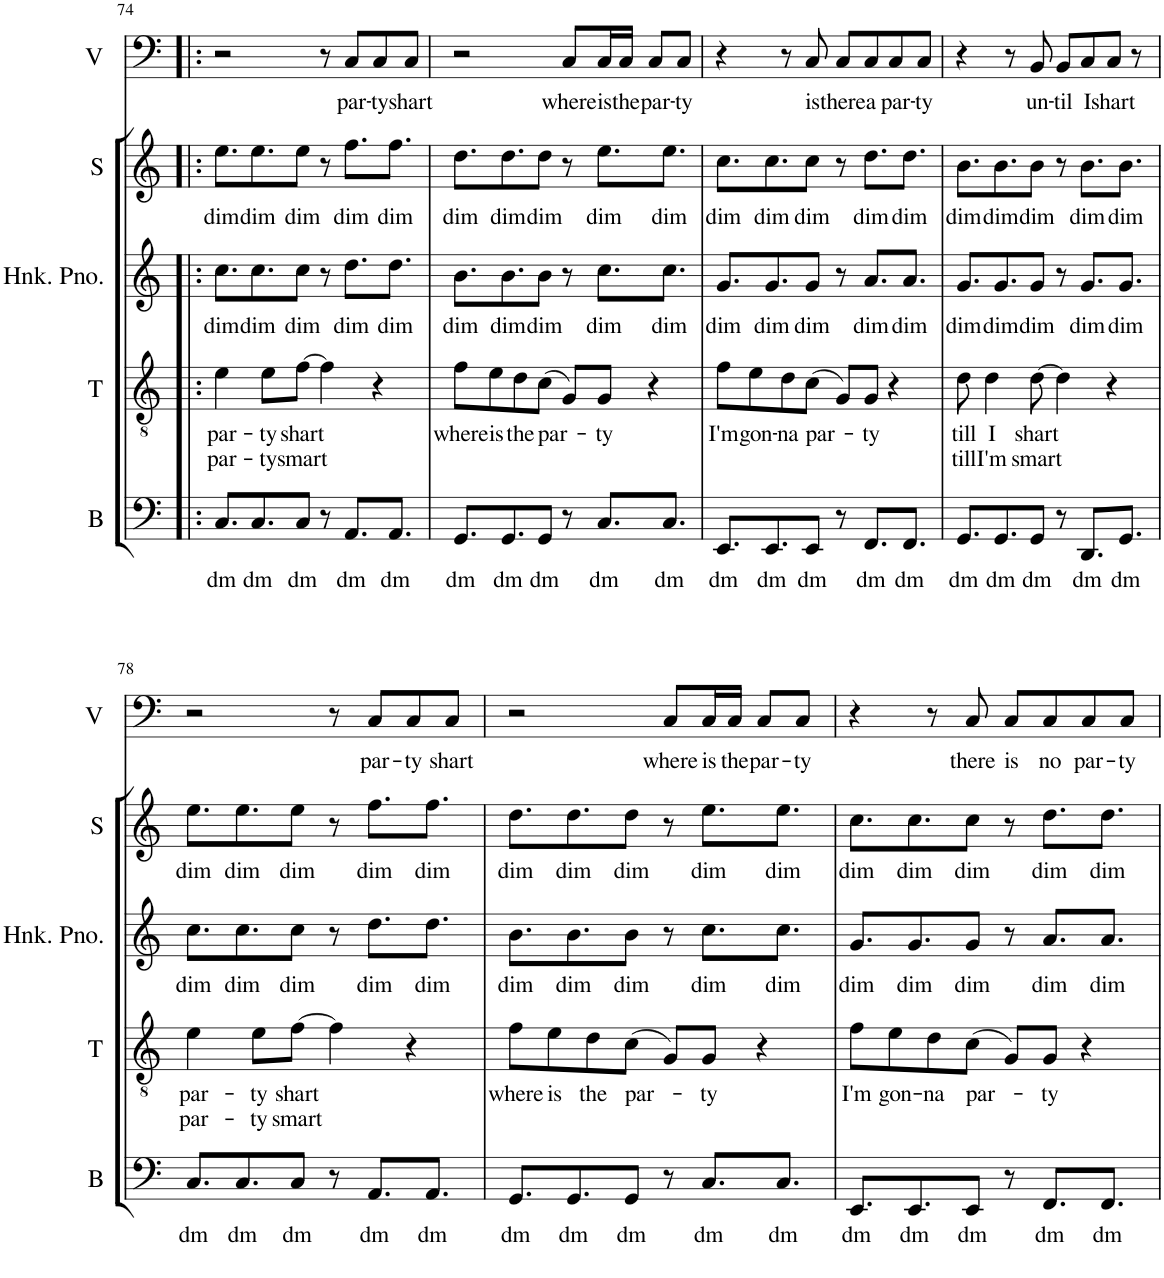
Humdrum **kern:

**kern	**text	**kern	**text	**text	**kern	**text	**kern	**text	**kern	**text
*part5	*part5	*part4	*part4	*part4	*part3	*part3	*part2	*part2	*part1	*part1
*staff5	*staff5	*staff4	*staff4	*staff4	*staff3	*staff3	*staff2	*staff2	*staff1	*staff1
*I"Bass	*	*I"Tenor	*	*	*I"Alto	*	*I"Soprano	*	*I"Voice	*
*I'B	*	*I'T	*	*	*I'A	*	*I'S	*	*I'V	*
!!LO:PB:g=z
*clefF4	*	*clefGv2	*	*	*clefG2	*	*clefG2	*	*clefF4	*
*	*	*Trd8c14	*	*	*	*	*	*	*	*
*k[]	*	*k[]	*	*	*k[]	*	*k[]	*	*k[]	*
*M4/4	*	*M4/4	*	*	*M4/4	*	*M4/4	*	*M4/4	*
=74!|:	=74!|:	=74!|:	=74!|:	=74!|:	=74!|:	=74!|:	=74!|:	=74!|:	=74!|:	=74!|:
!	!LO:LY:b	!	!LO:LY:b	!LO:LY:b	!	!LO:LY:b	!	!LO:LY:b	!	!
8.C/L	dm	4e\	par-	par-	8.cc\L	dim	8.ee\L	dim	2r	.
!	!LO:LY:b	!	!	!	!	!LO:LY:b	!	!LO:LY:b	!	!
8.C/	dm	.	.	.	8.cc\	dim	8.ee\	dim	.	.
!	!	!	!LO:LY:b	!LO:LY:b	!	!	!	!	!	!
.	.	8e\L	-ty	-ty	.	.	.	.	.	.
!	!LO:LY:b	!	!LO:LY:b	!LO:LY:b	!	!LO:LY:b	!	!LO:LY:b	!	!
8C/J	dm	[8f\J	shart	smart	8cc\J	dim	8ee\J	dim	.	.
8r	.	4f\]	.	.	8r	.	8r	.	8r	.
!	!LO:LY:b	!	!	!	!	!LO:LY:b	!	!LO:LY:b	!	!LO:LY:b
8.AA/L	dm	.	.	.	8.dd\L	dim	8.ff\L	dim	8C/L	par-
!	!	!	!	!	!	!	!	!	!	!LO:LY:b
.	.	4r	.	.	.	.	.	.	8C/	-ty
!	!LO:LY:b	!	!	!	!	!LO:LY:b	!	!LO:LY:b	!	!
8.AA/J	dm	.	.	.	8.dd\J	dim	8.ff\J	dim	.	.
!	!	!	!	!	!	!	!	!	!	!LO:LY:b
.	.	.	.	.	.	.	.	.	8C/J	shart
=75	=75	=75	=75	=75	=75	=75	=75	=75	=75	=75
!	!LO:LY:b	!	!LO:LY:b	!	!	!LO:LY:b	!	!LO:LY:b	!	!
8.GG/L	dm	8f\L	where	.	8.b\L	dim	8.dd\L	dim	2r	.
!	!	!	!LO:LY:b	!	!	!	!	!	!	!
.	.	8e\	is	.	.	.	.	.	.	.
!	!LO:LY:b	!	!	!	!	!LO:LY:b	!	!LO:LY:b	!	!
8.GG/	dm	.	.	.	8.b\	dim	8.dd\	dim	.	.
!	!	!	!LO:LY:b	!	!	!	!	!	!	!
.	.	8d\	the	.	.	.	.	.	.	.
!	!LO:LY:b	!	!LO:LY:b	!	!	!LO:LY:b	!	!LO:LY:b	!	!
8GG/J	dm	(8c\J	par-	.	8b\J	dim	8dd\J	dim	.	.
!	!	!	!	!	!	!	!	!	!	!LO:LY:b
8r	.	8G/L)	.	.	8r	.	8r	.	8C/L	where
!	!LO:LY:b	!	!LO:LY:b	!	!	!LO:LY:b	!	!LO:LY:b	!	!LO:LY:b
8.C/L	dm	8G/J	-ty	.	8.cc\L	dim	8.ee\L	dim	16C/L	is
!	!	!	!	!	!	!	!	!	!	!LO:LY:b
.	.	.	.	.	.	.	.	.	16C/JJ	the
!	!	!	!	!	!	!	!	!	!	!LO:LY:b
.	.	4r	.	.	.	.	.	.	8C/L	par-
!	!LO:LY:b	!	!	!	!	!LO:LY:b	!	!LO:LY:b	!	!
8.C/J	dm	.	.	.	8.cc\J	dim	8.ee\J	dim	.	.
!	!	!	!	!	!	!	!	!	!	!LO:LY:b
.	.	.	.	.	.	.	.	.	8C/J	-ty
=76	=76	=76	=76	=76	=76	=76	=76	=76	=76	=76
!	!LO:LY:b	!	!LO:LY:b	!	!	!LO:LY:b	!	!LO:LY:b	!	!
8.EE/L	dm	8f\L	I'm	.	8.g/L	dim	8.cc\L	dim	4r	.
!	!	!	!LO:LY:b	!	!	!	!	!	!	!
.	.	8e\	gon-	.	.	.	.	.	.	.
!	!LO:LY:b	!	!	!	!	!LO:LY:b	!	!LO:LY:b	!	!
8.EE/	dm	.	.	.	8.g/	dim	8.cc\	dim	.	.
!	!	!	!LO:LY:b	!	!	!	!	!	!	!
.	.	8d\	-na	.	.	.	.	.	8r	.
!	!LO:LY:b	!	!LO:LY:b	!	!	!LO:LY:b	!	!LO:LY:b	!	!LO:LY:b
8EE/J	dm	(8c\J	par-	.	8g/J	dim	8cc\J	dim	8C/	is
!	!	!	!	!	!	!	!	!	!	!LO:LY:b
8r	.	8G/L)	.	.	8r	.	8r	.	8C/L	there
!	!LO:LY:b	!	!LO:LY:b	!	!	!LO:LY:b	!	!LO:LY:b	!	!LO:LY:b
8.FF/L	dm	8G/J	-ty	.	8.a/L	dim	8.dd\L	dim	8C/	a
!	!	!	!	!	!	!	!	!	!	!LO:LY:b
.	.	4r	.	.	.	.	.	.	8C/	-par-
!	!LO:LY:b	!	!	!	!	!LO:LY:b	!	!LO:LY:b	!	!
8.FF/J	dm	.	.	.	8.a/J	dim	8.dd\J	dim	.	.
!	!	!	!	!	!	!	!	!	!	!LO:LY:b
.	.	.	.	.	.	.	.	.	8C/J	-ty
=77	=77	=77	=77	=77	=77	=77	=77	=77	=77	=77
!	!LO:LY:b	!	!LO:LY:b	!LO:LY:b	!	!LO:LY:b	!	!LO:LY:b	!	!
8.GG/L	dm	8d\	till	till	8.g/L	dim	8.b\L	dim	4r	.
!	!	!	!LO:LY:b	!LO:LY:b	!	!	!	!	!	!
.	.	4d\	I	I'm	.	.	.	.	.	.
!	!LO:LY:b	!	!	!	!	!LO:LY:b	!	!LO:LY:b	!	!
8.GG/	dm	.	.	.	8.g/	dim	8.b\	dim	.	.
.	.	.	.	.	.	.	.	.	8r	.
!	!LO:LY:b	!	!LO:LY:b	!LO:LY:b	!	!LO:LY:b	!	!LO:LY:b	!	!LO:LY:b
8GG/J	dm	[8d\	shart	smart	8g/J	dim	8b\J	dim	8BB/	un-
!	!	!	!	!	!	!	!	!	!	!LO:LY:b
8r	.	4d\]	.	.	8r	.	8r	.	8BB/L	-til
!	!LO:LY:b	!	!	!	!	!LO:LY:b	!	!LO:LY:b	!	!LO:LY:b
8.DD/L	dm	.	.	.	8.g/L	dim	8.b\L	dim	8C/	I
!	!	!	!	!	!	!	!	!	!	!LO:LY:b
.	.	4r	.	.	.	.	.	.	8C/J	shart
!	!LO:LY:b	!	!	!	!	!LO:LY:b	!	!LO:LY:b	!	!
8.GG/J	dm	.	.	.	8.g/J	dim	8.b\J	dim	.	.
.	.	.	.	.	.	.	.	.	8r	.
!!LO:LB:g=z
=78	=78	=78	=78	=78	=78	=78	=78	=78	=78	=78
!	!LO:LY:b	!	!LO:LY:b	!LO:LY:b	!	!LO:LY:b	!	!LO:LY:b	!	!
8.C/L	dm	4e\	par-	par-	8.cc\L	dim	8.ee\L	dim	2r	.
!	!LO:LY:b	!	!	!	!	!LO:LY:b	!	!LO:LY:b	!	!
8.C/	dm	.	.	.	8.cc\	dim	8.ee\	dim	.	.
!	!	!	!LO:LY:b	!LO:LY:b	!	!	!	!	!	!
.	.	8e\L	-ty	-ty	.	.	.	.	.	.
!	!LO:LY:b	!	!LO:LY:b	!LO:LY:b	!	!LO:LY:b	!	!LO:LY:b	!	!
8C/J	dm	[8f\J	shart	smart	8cc\J	dim	8ee\J	dim	.	.
8r	.	4f\]	.	.	8r	.	8r	.	8r	.
!	!LO:LY:b	!	!	!	!	!LO:LY:b	!	!LO:LY:b	!	!LO:LY:b
8.AA/L	dm	.	.	.	8.dd\L	dim	8.ff\L	dim	8C/L	par-
!	!	!	!	!	!	!	!	!	!	!LO:LY:b
.	.	4r	.	.	.	.	.	.	8C/	-ty
!	!LO:LY:b	!	!	!	!	!LO:LY:b	!	!LO:LY:b	!	!
8.AA/J	dm	.	.	.	8.dd\J	dim	8.ff\J	dim	.	.
!	!	!	!	!	!	!	!	!	!	!LO:LY:b
.	.	.	.	.	.	.	.	.	8C/J	shart
=79	=79	=79	=79	=79	=79	=79	=79	=79	=79	=79
!	!LO:LY:b	!	!LO:LY:b	!	!	!LO:LY:b	!	!LO:LY:b	!	!
8.GG/L	dm	8f\L	where	.	8.b\L	dim	8.dd\L	dim	2r	.
!	!	!	!LO:LY:b	!	!	!	!	!	!	!
.	.	8e\	is	.	.	.	.	.	.	.
!	!LO:LY:b	!	!	!	!	!LO:LY:b	!	!LO:LY:b	!	!
8.GG/	dm	.	.	.	8.b\	dim	8.dd\	dim	.	.
!	!	!	!LO:LY:b	!	!	!	!	!	!	!
.	.	8d\	the	.	.	.	.	.	.	.
!	!LO:LY:b	!	!LO:LY:b	!	!	!LO:LY:b	!	!LO:LY:b	!	!
8GG/J	dm	(8c\J	par-	.	8b\J	dim	8dd\J	dim	.	.
!	!	!	!	!	!	!	!	!	!	!LO:LY:b
8r	.	8G/L)	.	.	8r	.	8r	.	8C/L	where
!	!LO:LY:b	!	!LO:LY:b	!	!	!LO:LY:b	!	!LO:LY:b	!	!LO:LY:b
8.C/L	dm	8G/J	-ty	.	8.cc\L	dim	8.ee\L	dim	16C/L	is
!	!	!	!	!	!	!	!	!	!	!LO:LY:b
.	.	.	.	.	.	.	.	.	16C/JJ	the
!	!	!	!	!	!	!	!	!	!	!LO:LY:b
.	.	4r	.	.	.	.	.	.	8C/L	par-
!	!LO:LY:b	!	!	!	!	!LO:LY:b	!	!LO:LY:b	!	!
8.C/J	dm	.	.	.	8.cc\J	dim	8.ee\J	dim	.	.
!	!	!	!	!	!	!	!	!	!	!LO:LY:b
.	.	.	.	.	.	.	.	.	8C/J	-ty
=80	=80	=80	=80	=80	=80	=80	=80	=80	=80	=80
!	!LO:LY:b	!	!LO:LY:b	!	!	!LO:LY:b	!	!LO:LY:b	!	!
8.EE/L	dm	8f\L	I'm	.	8.g/L	dim	8.cc\L	dim	4r	.
!	!	!	!LO:LY:b	!	!	!	!	!	!	!
.	.	8e\	gon-	.	.	.	.	.	.	.
!	!LO:LY:b	!	!	!	!	!LO:LY:b	!	!LO:LY:b	!	!
8.EE/	dm	.	.	.	8.g/	dim	8.cc\	dim	.	.
!	!	!	!LO:LY:b	!	!	!	!	!	!	!
.	.	8d\	-na	.	.	.	.	.	8r	.
!	!LO:LY:b	!	!LO:LY:b	!	!	!LO:LY:b	!	!LO:LY:b	!	!LO:LY:b
8EE/J	dm	(8c\J	par-	.	8g/J	dim	8cc\J	dim	8C/	there
!	!	!	!	!	!	!	!	!	!	!LO:LY:b
8r	.	8G/L)	.	.	8r	.	8r	.	8C/L	is
!	!LO:LY:b	!	!LO:LY:b	!	!	!LO:LY:b	!	!LO:LY:b	!	!LO:LY:b
8.FF/L	dm	8G/J	-ty	.	8.a/L	dim	8.dd\L	dim	8C/	no
!	!	!	!	!	!	!	!	!	!	!LO:LY:b
.	.	4r	.	.	.	.	.	.	8C/	-par-
!	!LO:LY:b	!	!	!	!	!LO:LY:b	!	!LO:LY:b	!	!
8.FF/J	dm	.	.	.	8.a/J	dim	8.dd\J	dim	.	.
!	!	!	!	!	!	!	!	!	!	!LO:LY:b
.	.	.	.	.	.	.	.	.	8C/J	-ty
=	=	=	=	=	=	=	=	=	=	=
*-	*-	*-	*-	*-	*-	*-	*-	*-	*-	*-
